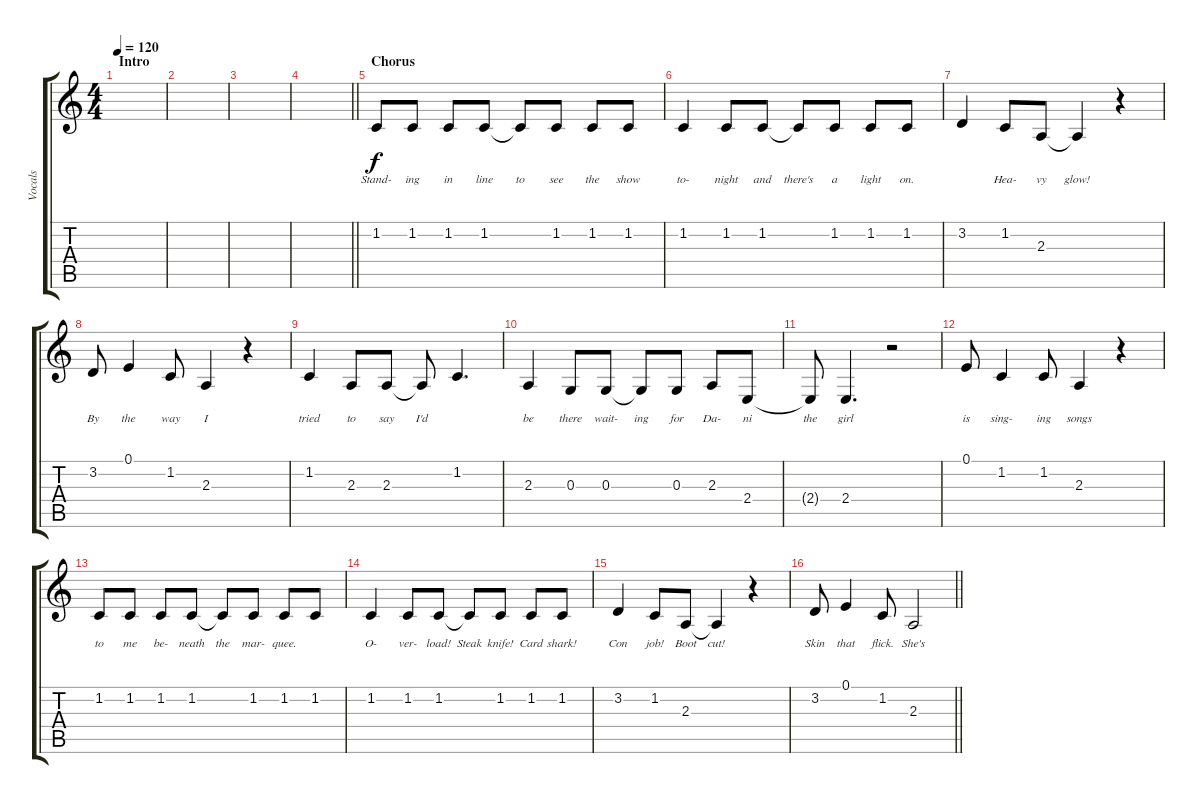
\track ("Vocals" "Vocals") {instrument vibraphone}
\staff {score tabs}
\tuning (E4 B3 G3 D3 A2 E2) {hide}
\ts (4 4)
\section ("" "Intro")
\tempo 120
\clef g2
\ks c
|
|
|
\barLineRight lightlight
|
\section ("" "Chorus")
1.2.8{lyrics (0 "Stand-") lyrics (1 "") lyrics (2 "") lyrics (3 "") lyrics (4 "")} 1.2.8{lyrics (0 "ing") lyrics (1 "") lyrics (2 "") lyrics (3 "") lyrics (4 "")} 1.2.8{lyrics (0 "in") lyrics (1 "") lyrics (2 "") lyrics (3 "") lyrics (4 "")} 1.2.8{lyrics (0 "line") lyrics (1 "") lyrics (2 "") lyrics (3 "") lyrics (4 "")} 1.2{t}.8{lyrics (0 "to") lyrics (1 "") lyrics (2 "") lyrics (3 "") lyrics (4 "")} 1.2.8{lyrics (0 "see") lyrics (1 "") lyrics (2 "") lyrics (3 "") lyrics (4 "")} 1.2.8{lyrics (0 "the") lyrics (1 "") lyrics (2 "") lyrics (3 "") lyrics (4 "")} 1.2.8{lyrics (0 "show") lyrics (1 "") lyrics (2 "") lyrics (3 "") lyrics (4 "")} |
1.2.4{lyrics (0 "to-") lyrics (1 "") lyrics (2 "") lyrics (3 "") lyrics (4 "")} 1.2.8{lyrics (0 "night") lyrics (1 "") lyrics (2 "") lyrics (3 "") lyrics (4 "")} 1.2.8{lyrics (0 "and") lyrics (1 "") lyrics (2 "") lyrics (3 "") lyrics (4 "")} 1.2{t}.8{lyrics (0 "there's") lyrics (1 "") lyrics (2 "") lyrics (3 "") lyrics (4 "")} 1.2.8{lyrics (0 "a") lyrics (1 "") lyrics (2 "") lyrics (3 "") lyrics (4 "")} 1.2.8{lyrics (0 "light") lyrics (1 "") lyrics (2 "") lyrics (3 "") lyrics (4 "")} 1.2.8{lyrics (0 "on.") lyrics (1 "") lyrics (2 "") lyrics (3 "") lyrics (4 "")} |
3.2.4{lyrics (0 "") lyrics (1 "") lyrics (2 "") lyrics (3 "") lyrics (4 "")} 1.2.8{lyrics (0 "Hea-") lyrics (1 "") lyrics (2 "") lyrics (3 "") lyrics (4 "")} 2.3.8{lyrics (0 "vy") lyrics (1 "") lyrics (2 "") lyrics (3 "") lyrics (4 "")} 2.3{t}.4{lyrics (0 "glow!") lyrics (1 "") lyrics (2 "") lyrics (3 "") lyrics (4 "")} r.4 |
3.2.8{lyrics (0 "By") lyrics (1 "") lyrics (2 "") lyrics (3 "") lyrics (4 "")} 0.1.4{lyrics (0 "the") lyrics (1 "") lyrics (2 "") lyrics (3 "") lyrics (4 "")} 1.2.8{lyrics (0 "way") lyrics (1 "") lyrics (2 "") lyrics (3 "") lyrics (4 "")} 2.3.4{lyrics (0 "I") lyrics (1 "") lyrics (2 "") lyrics (3 "") lyrics (4 "")} r.4 |
1.2.4{lyrics (0 "tried") lyrics (1 "") lyrics (2 "") lyrics (3 "") lyrics (4 "")} 2.3.8{lyrics (0 "to") lyrics (1 "") lyrics (2 "") lyrics (3 "") lyrics (4 "")} 2.3.8{lyrics (0 "say") lyrics (1 "") lyrics (2 "") lyrics (3 "") lyrics (4 "")} 2.3{t}.8{lyrics (0 "I'd") lyrics (1 "") lyrics (2 "") lyrics (3 "") lyrics (4 "")} 1.2.4{d lyrics (0 "") lyrics (1 "") lyrics (2 "") lyrics (3 "") lyrics (4 "")} |
2.3.4{lyrics (0 "be") lyrics (1 "") lyrics (2 "") lyrics (3 "") lyrics (4 "")} 0.3.8{lyrics (0 "there") lyrics (1 "") lyrics (2 "") lyrics (3 "") lyrics (4 "")} 0.3.8{lyrics (0 "wait-") lyrics (1 "") lyrics (2 "") lyrics (3 "") lyrics (4 "")} 0.3{t}.8{lyrics (0 "ing") lyrics (1 "") lyrics (2 "") lyrics (3 "") lyrics (4 "")} 0.3.8{lyrics (0 "for") lyrics (1 "") lyrics (2 "") lyrics (3 "") lyrics (4 "")} 2.3.8{lyrics (0 "Da-") lyrics (1 "") lyrics (2 "") lyrics (3 "") lyrics (4 "")} 2.4.8{lyrics (0 "ni") lyrics (1 "") lyrics (2 "") lyrics (3 "") lyrics (4 "")} |
2.4{t}.8{lyrics (0 "the") lyrics (1 "") lyrics (2 "") lyrics (3 "") lyrics (4 "")} 2.4.4{d lyrics (0 "girl") lyrics (1 "") lyrics (2 "") lyrics (3 "") lyrics (4 "")} r.2 |
0.1.8{lyrics (0 "is") lyrics (1 "") lyrics (2 "") lyrics (3 "") lyrics (4 "")} 1.2.4{lyrics (0 "sing-") lyrics (1 "") lyrics (2 "") lyrics (3 "") lyrics (4 "")} 1.2.8{lyrics (0 "ing") lyrics (1 "") lyrics (2 "") lyrics (3 "") lyrics (4 "")} 2.3.4{lyrics (0 "songs") lyrics (1 "") lyrics (2 "") lyrics (3 "") lyrics (4 "")} r.4 |
1.2.8{lyrics (0 "to") lyrics (1 "") lyrics (2 "") lyrics (3 "") lyrics (4 "")} 1.2.8{lyrics (0 "me") lyrics (1 "") lyrics (2 "") lyrics (3 "") lyrics (4 "")} 1.2.8{lyrics (0 "be-") lyrics (1 "") lyrics (2 "") lyrics (3 "") lyrics (4 "")} 1.2.8{lyrics (0 "neath") lyrics (1 "") lyrics (2 "") lyrics (3 "") lyrics (4 "")} 1.2{t}.8{lyrics (0 "the") lyrics (1 "") lyrics (2 "") lyrics (3 "") lyrics (4 "")} 1.2.8{lyrics (0 "mar-") lyrics (1 "") lyrics (2 "") lyrics (3 "") lyrics (4 "")} 1.2.8{lyrics (0 "quee.") lyrics (1 "") lyrics (2 "") lyrics (3 "") lyrics (4 "")} 1.2.8{lyrics (0 "") lyrics (1 "") lyrics (2 "") lyrics (3 "") lyrics (4 "")} |
1.2.4{lyrics (0 "O-") lyrics (1 "") lyrics (2 "") lyrics (3 "") lyrics (4 "")} 1.2.8{lyrics (0 "ver-") lyrics (1 "") lyrics (2 "") lyrics (3 "") lyrics (4 "")} 1.2.8{lyrics (0 "load!") lyrics (1 "") lyrics (2 "") lyrics (3 "") lyrics (4 "")} 1.2{t}.8{lyrics (0 "Steak") lyrics (1 "") lyrics (2 "") lyrics (3 "") lyrics (4 "")} 1.2.8{lyrics (0 "knife!") lyrics (1 "") lyrics (2 "") lyrics (3 "") lyrics (4 "")} 1.2.8{lyrics (0 "Card") lyrics (1 "") lyrics (2 "") lyrics (3 "") lyrics (4 "")} 1.2.8{lyrics (0 "shark!") lyrics (1 "") lyrics (2 "") lyrics (3 "") lyrics (4 "")} |
3.2.4{lyrics (0 "Con") lyrics (1 "") lyrics (2 "") lyrics (3 "") lyrics (4 "")} 1.2.8{lyrics (0 "job!") lyrics (1 "") lyrics (2 "") lyrics (3 "") lyrics (4 "")} 2.3.8{lyrics (0 "Boot") lyrics (1 "") lyrics (2 "") lyrics (3 "") lyrics (4 "")} 2.3{t}.4{lyrics (0 "cut!") lyrics (1 "") lyrics (2 "") lyrics (3 "") lyrics (4 "")} r.4 |
\barLineRight lightlight
3.2.8{lyrics (0 "Skin") lyrics (1 "") lyrics (2 "") lyrics (3 "") lyrics (4 "")} 0.1.4{lyrics (0 "that") lyrics (1 "") lyrics (2 "") lyrics (3 "") lyrics (4 "")} 1.2.8{lyrics (0 "flick.") lyrics (1 "") lyrics (2 "") lyrics (3 "") lyrics (4 "")} 2.3.2{lyrics (0 "She's") lyrics (1 "") lyrics (2 "") lyrics (3 "") lyrics (4 "")}
